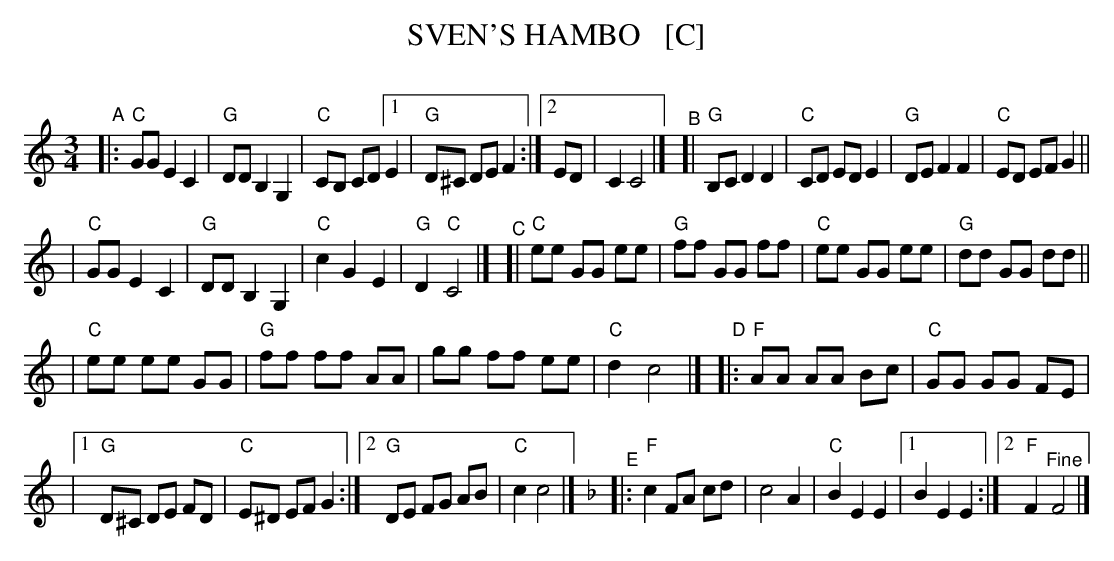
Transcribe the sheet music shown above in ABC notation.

X:1
T: SVEN'S HAMBO   [C]
C: % Viola Turpeinen
M: 3/4
L: 1/8
K: C
"^A"|:\
"C"GG E2 C2 | "G"DD B,2 G,2 | "C"CB, CD [1 E2 |"G"D^C DE F2 :|[2 ED | C2 C4 |]\
"^B"\
[|"G"B,C D2 D2 | "C"CD ED   E2 | "G"DE F2 F2 | "C"ED EF G2 ||
| "C"GG  E2 C2 | "G"DD B,2 G,2 | "C"c2 G2 E2 | "G"D2 "C"C4 |]\
"^C"\
[|"C"ee GG ee | "G"ff GG ff | "C"ee GG ee | "G"dd GG dd ||
| "C"ee ee GG | "G"ff ff AA |    gg ff ee | "C"d2 c4 |]\
"^D"|:\
"F"AA AA Bc | "C"GG GG FE |
|[1 "G"D^C DE FD | "C"E^D EF G2 :|[2 "G"DE FG AB | "C"c2 c4 |]\
[K:F]\
"^E"|:\
"F"c2 FA cd | c4 A2 | "C"B2 E2 E2 |[1 B2 E2 E2 :|[2 "F"F2 "^Fine"F4 |]
